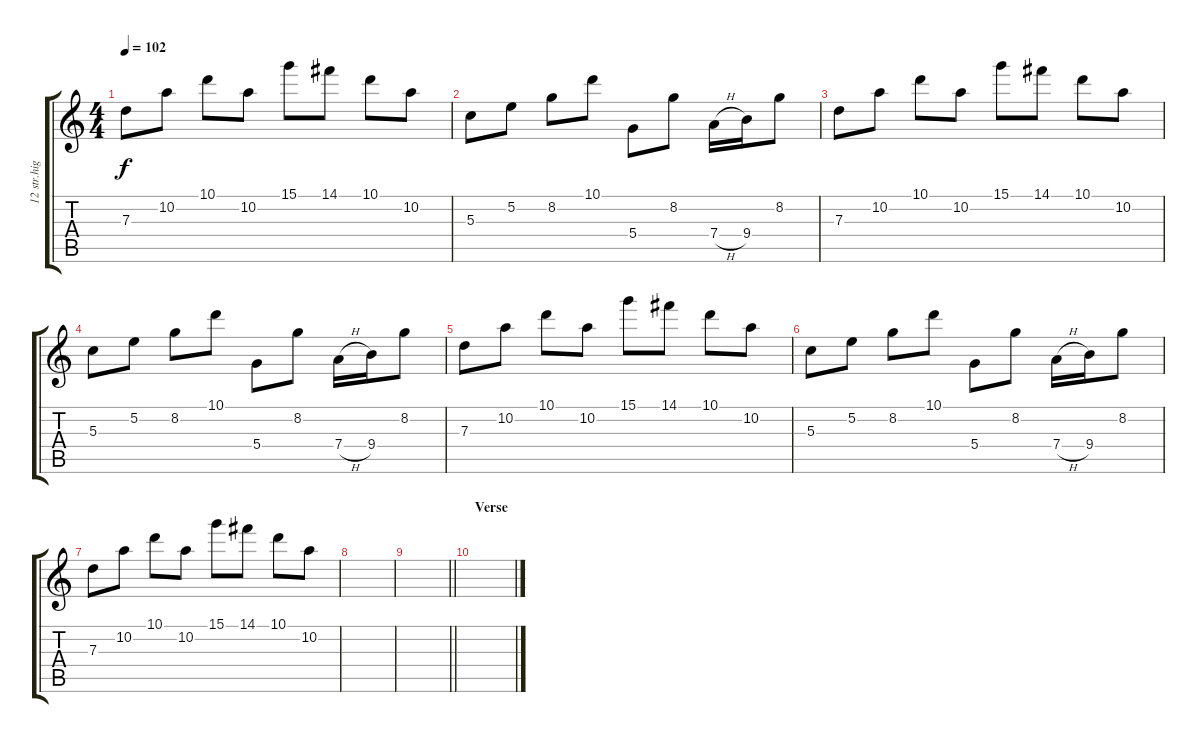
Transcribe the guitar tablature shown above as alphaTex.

\track ("12 str.high" "12 str.hig") {instrument electricguitarclean}
\staff {score tabs}
\tuning (E4 B3 G3 D3 A2 E2) {hide}
\ts (4 4)
\tempo 102
\clef g2
\ks c
7.3.8{dy f} 10.2.8 10.1.8 10.2.8 15.1.8 14.1.8 10.1.8 10.2.8 |
5.3.8 5.2.8 8.2.8 10.1.8 5.4.8 8.2.8 7.4{h}.16 9.4.16 8.2.8 |
7.3.8 10.2.8 10.1.8 10.2.8 15.1.8 14.1.8 10.1.8 10.2.8 |
5.3.8 5.2.8 8.2.8 10.1.8 5.4.8 8.2.8 7.4{h}.16 9.4.16 8.2.8 |
7.3.8 10.2.8 10.1.8 10.2.8 15.1.8 14.1.8 10.1.8 10.2.8 |
5.3.8 5.2.8 8.2.8 10.1.8 5.4.8 8.2.8 7.4{h}.16 9.4.16 8.2.8 |
7.3.8 10.2.8 10.1.8 10.2.8 15.1.8 14.1.8 10.1.8 10.2.8 |
|
\barLineRight lightlight
|
\section ("" "Verse")
